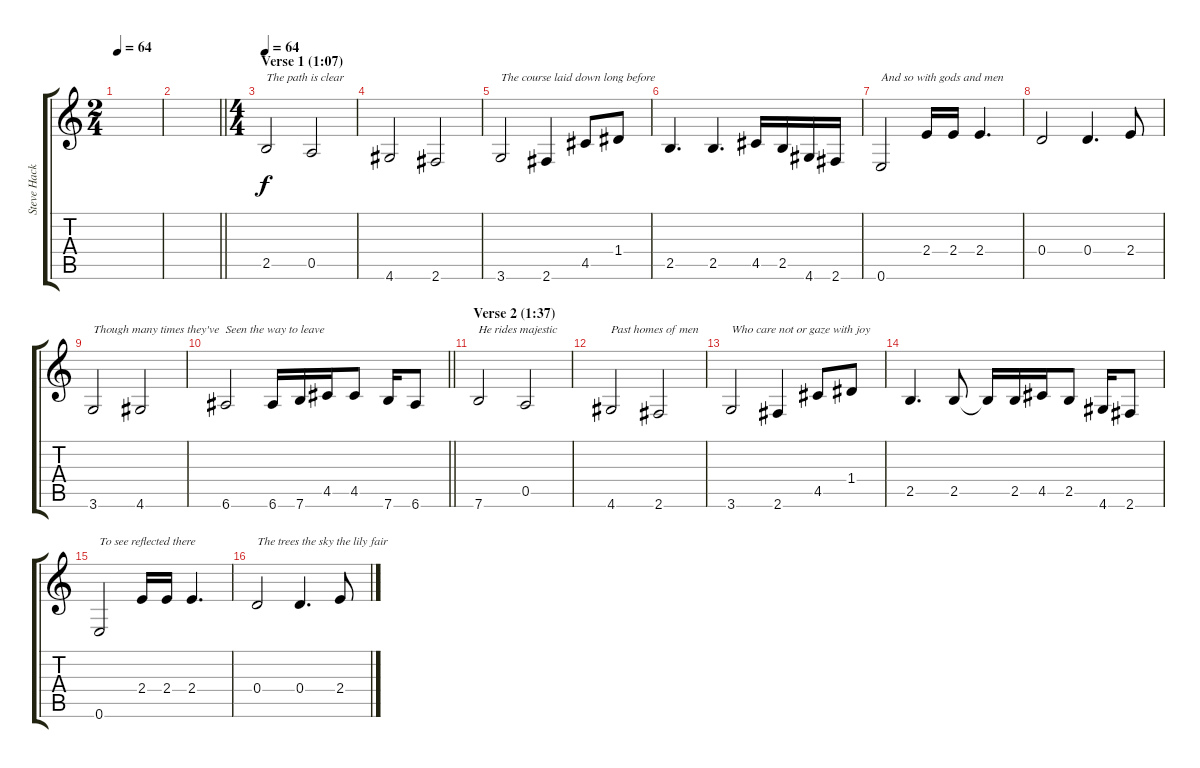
\track ("Steve Hackett (electric guitar)" "Steve Hack") {instrument overdrivenguitar}
\staff {score tabs}
\tuning (E4 B3 G3 D3 A2 E2) {hide}
\ts (2 4)
\tempo 64
\clef g2
\ks c
|
\barLineRight lightlight
|
\ts (4 4)
\section ("" "Verse 1 (1:07)")
\tempo 64
2.5.2{txt "The path is clear"} 0.5.2 |
4.6.2 2.6.2 |
3.6.2{txt "The course laid down long before"} 2.6.4 4.5.8 1.4.8 |
2.5.4{d} 2.5.4{d} 4.5.16 2.5.16 4.6.16 2.6.16 |
0.6.2{txt "And so with gods and men"} 2.4.16 2.4.16 2.4.4{d} |
0.4.2 0.4.4{d} 2.4.8 |
3.6.2{txt "Though many times they've"} 4.6.2 |
\barLineRight lightlight
6.6.2{txt "Seen the way to leave"} 6.6.16 7.6.16 4.5.16 4.5.8 7.6.16 6.6.8 |
\section ("" "Verse 2 (1:37)")
7.6.2{txt "He rides majestic"} 0.5.2 |
4.6.2{txt "Past homes of men"} 2.6.2 |
3.6.2{txt "Who care not or gaze with joy"} 2.6.4 4.5.8 1.4.8 |
2.5.4{d} 2.5.8 2.5{t}.16 2.5.16 4.5.16 2.5.8 4.6.16 2.6.8 |
0.6.2{txt "To see reflected there"} 2.4.16 2.4.16 2.4.4{d} |
0.4.2{txt "The trees the sky the lily fair"} 0.4.4{d} 2.4.8
